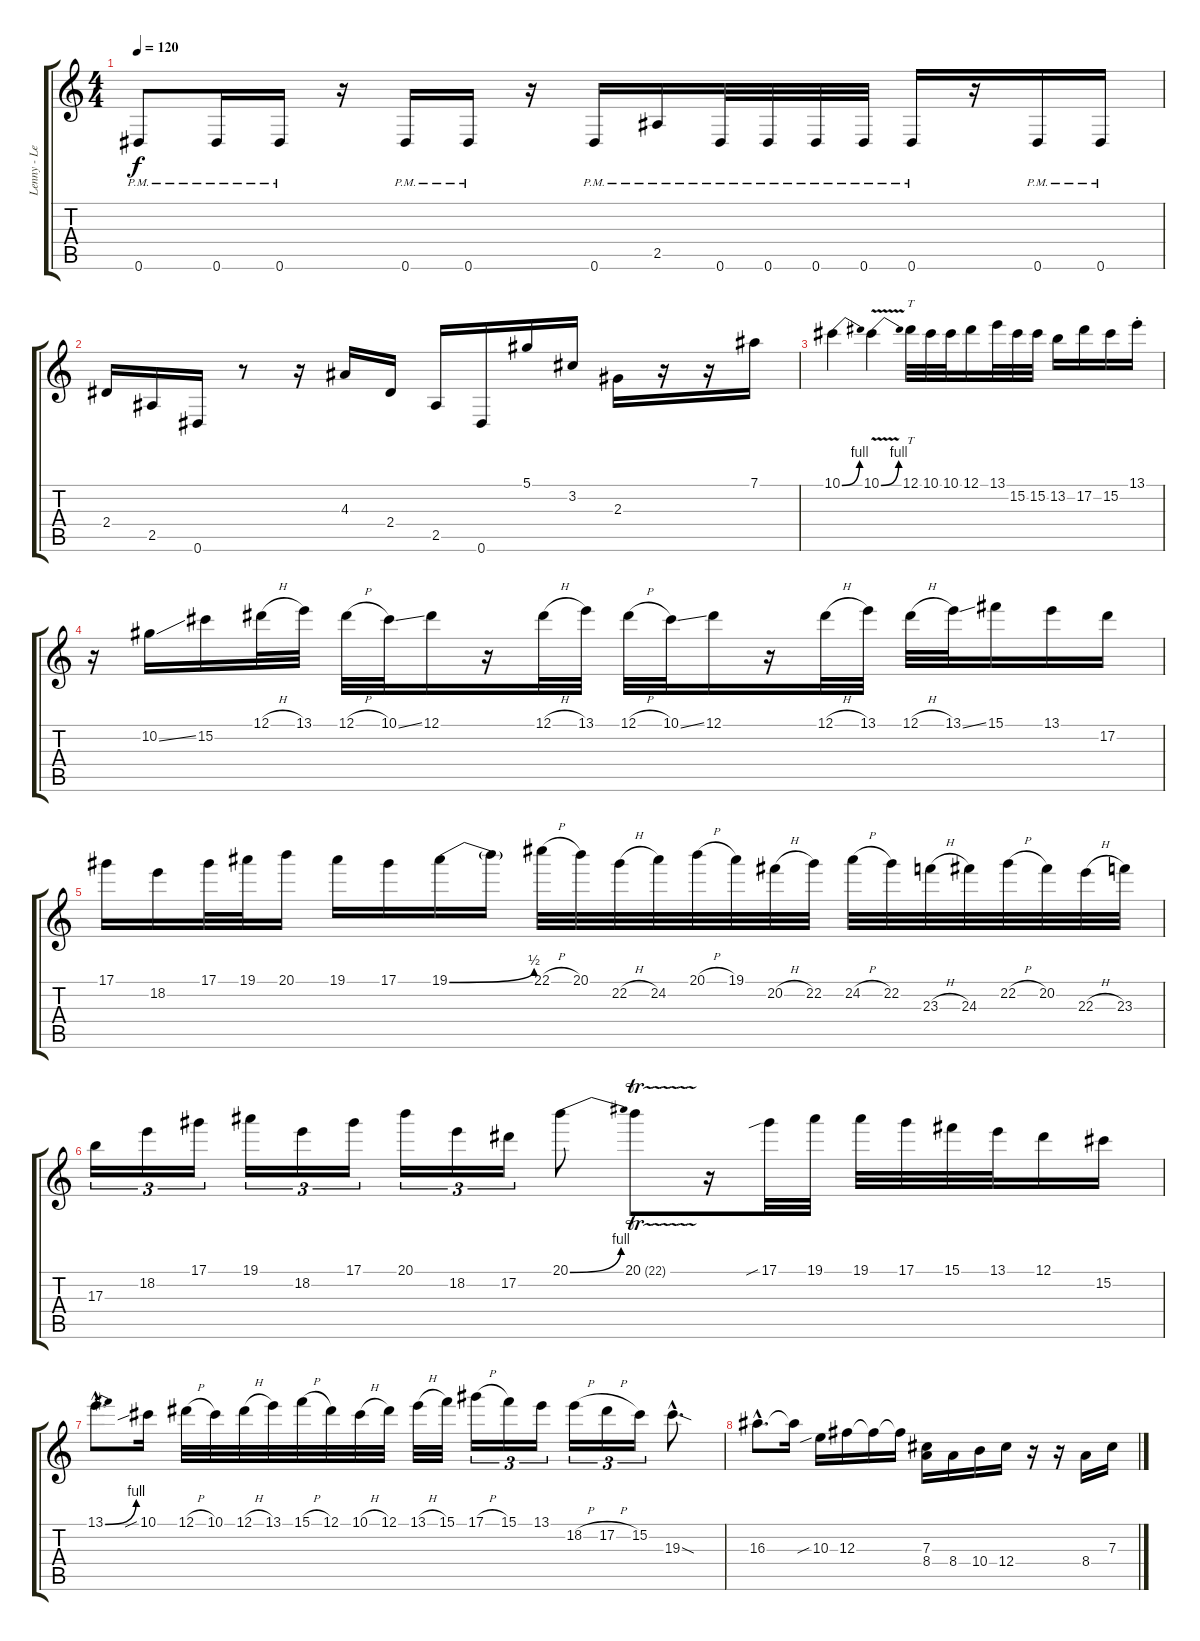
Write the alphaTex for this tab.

\track ("Lenny - Lead" "Lenny - Le") {instrument distortionguitar}
\staff {score tabs}
\tuning (Eb4 Bb3 Gb3 Db3 Ab2 Eb2) {hide}
\ts (4 4)
\tempo 120
\clef g2
\ks c
0.6{pm}.8{dy f} 0.6{pm}.16 0.6{pm}.16 r.16 0.6{pm}.16 0.6{pm}.16 r.16 0.6{pm}.16 2.5{pm}.16 0.6{pm}.32 0.6{pm}.32 0.6{pm}.32 0.6{pm}.32 0.6{pm}.16 r.16 0.6{pm}.16 0.6{pm}.16 |
2.4.16 2.5.16 0.6.16 r.8 r.16 4.3.16 2.4.16 2.5.16 0.6.16 5.1.16 3.2.16 2.3.16 r.16 r.16 7.1.16 |
10.1{be (bend 0 0 60 4)}.4 10.1{be (bend 0 0 60 4) v}.4 12.1.32{tt} 10.1.32 10.1.32 12.1.16 13.1.32 15.2.32 15.2.32 13.2.16 17.2.16 15.2.16 13.1{st}.16 |
r.16 10.2{ss}.16 15.2.16 12.1{h}.32 13.1.32 12.1{h}.32 10.1{ss}.32 12.1.16 r.16 12.1{h}.32 13.1.32 12.1{h}.32 10.1{ss}.32 12.1.16 r.16 12.1{h}.32 13.1.32 12.1{h}.32 13.1{ss}.32 15.1.16 13.1.16 17.2.16 |
17.1.16 18.2.16 17.1.32 19.1.32 20.1.16 19.1.16 17.1.16 19.1{be (bend 0 0 60 2)}.16 19.1{t}.16 22.1{h}.32 20.1.32 22.2{h}.32 24.2.32 20.1{h}.32 19.1.32 20.2{h}.32 22.2.32 24.2{h}.32 22.2.32 23.3{h}.32 24.3.32 22.2{h}.32 20.2.32 22.3{h}.32 23.3.32 |
17.3.16{tu (3 2)} 18.2.16{tu (3 2)} 17.1.16{tu (3 2)} 19.1.16{tu (3 2)} 18.2.16{tu (3 2)} 17.1.16{tu (3 2)} 20.1.16{tu (3 2)} 18.2.16{tu (3 2)} 17.2.16{tu (3 2)} 20.1{be (bend 0 0 60 4)}.8 20.1{tr (22 32)}.8 r.16 17.1{sib}.32 19.1.32 19.1.32 17.1.32 15.1.32 13.1.32 12.1.16 15.2.16 |
13.1{be (bend 0 0 60 4) hac}.8{d} 10.1{sib}.16 12.1{h}.32 10.1.32 12.1{h}.32 13.1.32 15.1{h}.32 12.1.32 10.1{h}.32 12.1.32 13.1{h}.32 15.1.32 17.1{h}.16{tu (3 2)} 15.1.16{tu (3 2)} 13.1.16{tu (3 2)} 18.2{h}.16{tu (3 2)} 17.2{h}.16{tu (3 2)} 15.2.16{tu (3 2)} 19.3{sod hac}.8{d} |
16.3{hac}.8{d} 16.3{t}.16 10.3{sib}.16 12.3.16 12.3{t}.16 12.3{t}.16 (7.3 8.4).16 8.4.16 10.4.16 12.4.16 r.16 r.16 8.4.16 7.3.16
